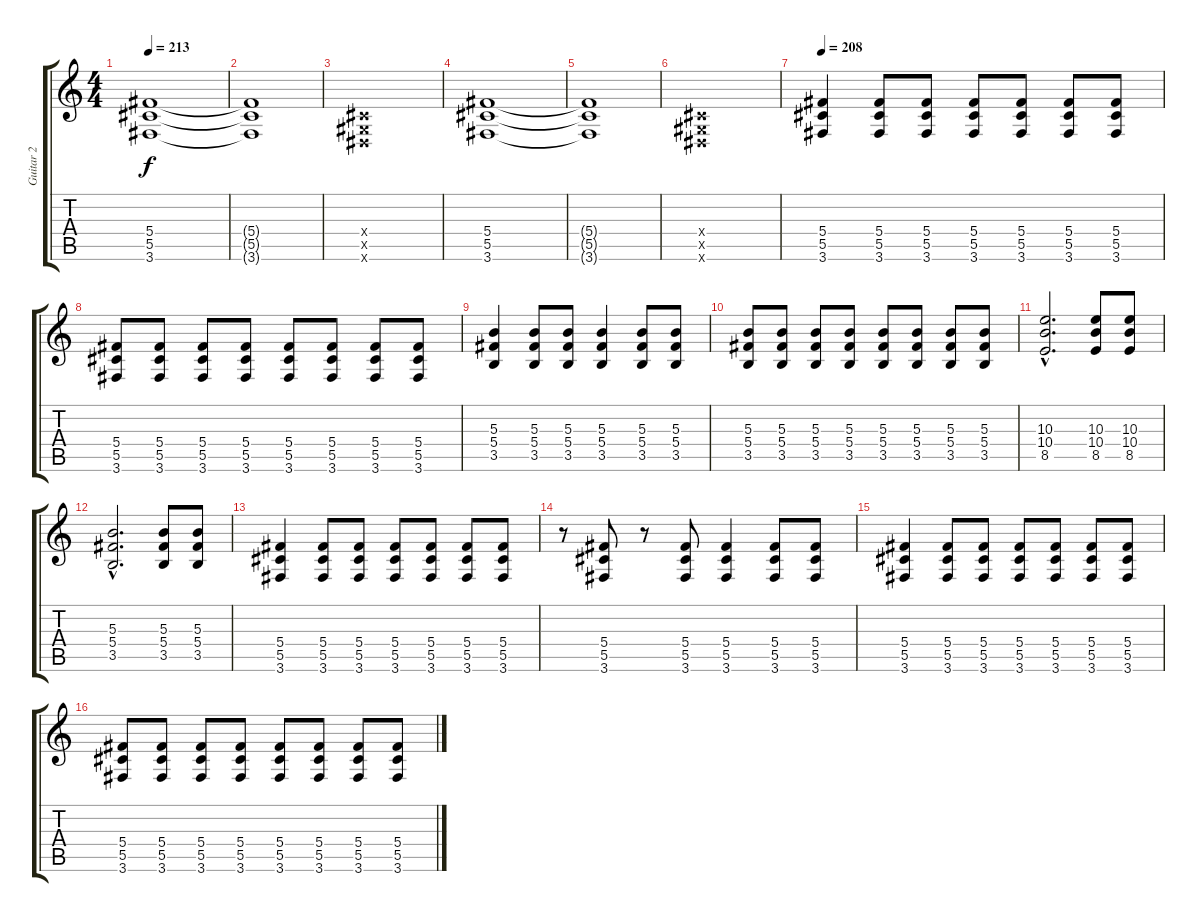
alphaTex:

\track ("Guitar 2" "Guitar 2") {instrument distortionguitar}
\staff {score tabs}
\tuning (Eb4 Bb3 Gb3 Db3 Ab2 Eb2) {hide}
\ts (4 4)
\tempo 213
\clef g2
\ks c
(5.4 5.5 3.6).1{dy f} |
(5.4{t} 5.5{t} 3.6{t}).1 |
(0.4{x} 0.5{x} 0.6{x}).1 |
(5.4 5.5 3.6).1 |
(5.4{t} 5.5{t} 3.6{t}).1 |
(0.4{x} 0.5{x} 0.6{x}).1 |
\tempo 208
(5.4 5.5 3.6).4 (5.4 5.5 3.6).8 (5.4 5.5 3.6).8 (5.4 5.5 3.6).8 (5.4 5.5 3.6).8 (5.4 5.5 3.6).8 (5.4 5.5 3.6).8 |
(5.4 5.5 3.6).8 (5.4 5.5 3.6).8 (5.4 5.5 3.6).8 (5.4 5.5 3.6).8 (5.4 5.5 3.6).8 (5.4 5.5 3.6).8 (5.4 5.5 3.6).8 (5.4 5.5 3.6).8 |
(5.3 5.4 3.5).4 (5.3 5.4 3.5).8 (5.3 5.4 3.5).8 (5.3 5.4 3.5).4 (5.3 5.4 3.5).8 (5.3 5.4 3.5).8 |
(5.3 5.4 3.5).8 (5.3 5.4 3.5).8 (5.3 5.4 3.5).8 (5.3 5.4 3.5).8 (5.3 5.4 3.5).8 (5.3 5.4 3.5).8 (5.3 5.4 3.5).8 (5.3 5.4 3.5).8 |
(10.3{hac} 10.4{hac} 8.5{hac}).2{d} (10.3 10.4 8.5).8 (10.3 10.4 8.5).8 |
(5.3{hac} 5.4{hac} 3.5{hac}).2{d} (5.3 5.4 3.5).8 (5.3 5.4 3.5).8 |
(5.4 5.5 3.6).4 (5.4 5.5 3.6).8 (5.4 5.5 3.6).8 (5.4 5.5 3.6).8 (5.4 5.5 3.6).8 (5.4 5.5 3.6).8 (5.4 5.5 3.6).8 |
r.8 (5.4 5.5 3.6).8 r.8 (5.4 5.5 3.6).8 (5.4 5.5 3.6).4 (5.4 5.5 3.6).8 (5.4 5.5 3.6).8 |
(5.4 5.5 3.6).4 (5.4 5.5 3.6).8 (5.4 5.5 3.6).8 (5.4 5.5 3.6).8 (5.4 5.5 3.6).8 (5.4 5.5 3.6).8 (5.4 5.5 3.6).8 |
(5.4 5.5 3.6).8 (5.4 5.5 3.6).8 (5.4 5.5 3.6).8 (5.4 5.5 3.6).8 (5.4 5.5 3.6).8 (5.4 5.5 3.6).8 (5.4 5.5 3.6).8 (5.4 5.5 3.6).8
